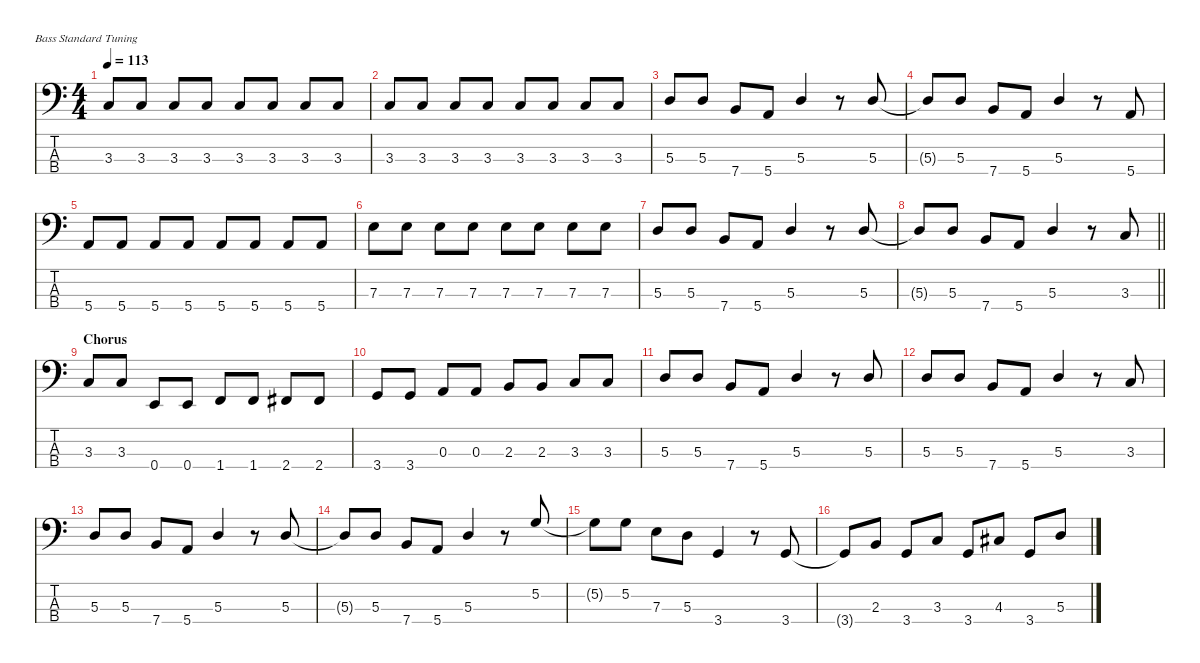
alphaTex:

\defaultSystemsLayout 4
\hideDynamics
\bracketExtendMode nobrackets
\singleTrackTrackNamePolicy hidden
\multiTrackTrackNamePolicy hidden
\firstSystemTrackNameMode fullname
\firstSystemTrackNameOrientation horizontal
\otherSystemsTrackNameOrientation horizontal
\track ("Bass" "el.bs.") {instrument electricbassfinger}
\staff {score tabs}
\tuning (G2 D2 A1 E1)
\ts (4 4)
\tempo 113
\clef f4
\ks c
3.3.8{dy mf beam Up} 3.3.8{beam Up} 3.3.8{beam Up} 3.3.8{beam Up} 3.3.8{beam Up} 3.3.8{beam Up} 3.3.8{beam Up} 3.3.8{beam Up} |
3.3.8{beam Up} 3.3.8{beam Up} 3.3.8{beam Up} 3.3.8{beam Up} 3.3.8{beam Up} 3.3.8{beam Up} 3.3.8{beam Up} 3.3.8{beam Up} |
5.3.8{beam Up} 5.3.8{beam Up} 7.4.8{beam Up} 5.4.8{beam Up} 5.3.4{beam Up} r.8{beam Up} 5.3.8{beam Up} |
5.3{t}.8{beam Up} 5.3.8{beam Up} 7.4.8{beam Up} 5.4.8{beam Up} 5.3.4{beam Up} r.8{beam Up} 5.4.8{beam Up} |
5.4.8{beam Up} 5.4.8{beam Up} 5.4.8{beam Up} 5.4.8{beam Up} 5.4.8{beam Up} 5.4.8{beam Up} 5.4.8{beam Up} 5.4.8{beam Up} |
7.3.8{beam Down} 7.3.8{beam Down} 7.3.8{beam Down} 7.3.8{beam Down} 7.3.8{beam Down} 7.3.8{beam Down} 7.3.8{beam Down} 7.3.8{beam Down} |
5.3.8{beam Up} 5.3.8{beam Up} 7.4.8{beam Up} 5.4.8{beam Up} 5.3.4{beam Up} r.8{beam Up} 5.3.8{beam Up} |
\barLineRight lightlight
5.3{t}.8{beam Up} 5.3.8{beam Up} 7.4.8{beam Up} 5.4.8{beam Up} 5.3.4{beam Up} r.8{beam Up} 3.3.8{beam Up} |
\section ("" "Chorus")
3.3.8{beam Up} 3.3.8{beam Up} 0.4.8{beam Up} 0.4.8{beam Up} 1.4.8{beam Up} 1.4.8{beam Up} 2.4{acc #}.8{beam Up} 2.4{acc #}.8{beam Up} |
3.4.8{beam Up} 3.4.8{beam Up} 0.3.8{beam Up} 0.3.8{beam Up} 2.3.8{beam Up} 2.3.8{beam Up} 3.3.8{beam Up} 3.3.8{beam Up} |
5.3.8{beam Up} 5.3.8{beam Up} 7.4.8{beam Up} 5.4.8{beam Up} 5.3.4{beam Up} r.8{beam Up} 5.3.8{beam Up} |
5.3.8{beam Up} 5.3.8{beam Up} 7.4.8{beam Up} 5.4.8{beam Up} 5.3.4{beam Up} r.8{beam Up} 3.3.8{beam Up} |
5.3.8{beam Up} 5.3.8{beam Up} 7.4.8{beam Up} 5.4.8{beam Up} 5.3.4{beam Up} r.8{beam Up} 5.3.8{beam Up} |
5.3{t}.8{beam Up} 5.3.8{beam Up} 7.4.8{beam Up} 5.4.8{beam Up} 5.3.4{beam Up} r.8{beam Up} 5.2.8{beam Down} |
5.2{t}.8{beam Down} 5.2.8{beam Down} 7.3.8{beam Down} 5.3.8{beam Down} 3.4.4{beam Up} r.8{beam Up} 3.4.8{beam Up} |
3.4{t}.8{beam Up} 2.3.8{beam Up} 3.4.8{beam Up} 3.3.8{beam Up} 3.4.8{beam Up} 4.3{acc #}.8{beam Up} 3.4.8{beam Up} 5.3.8{beam Up}
